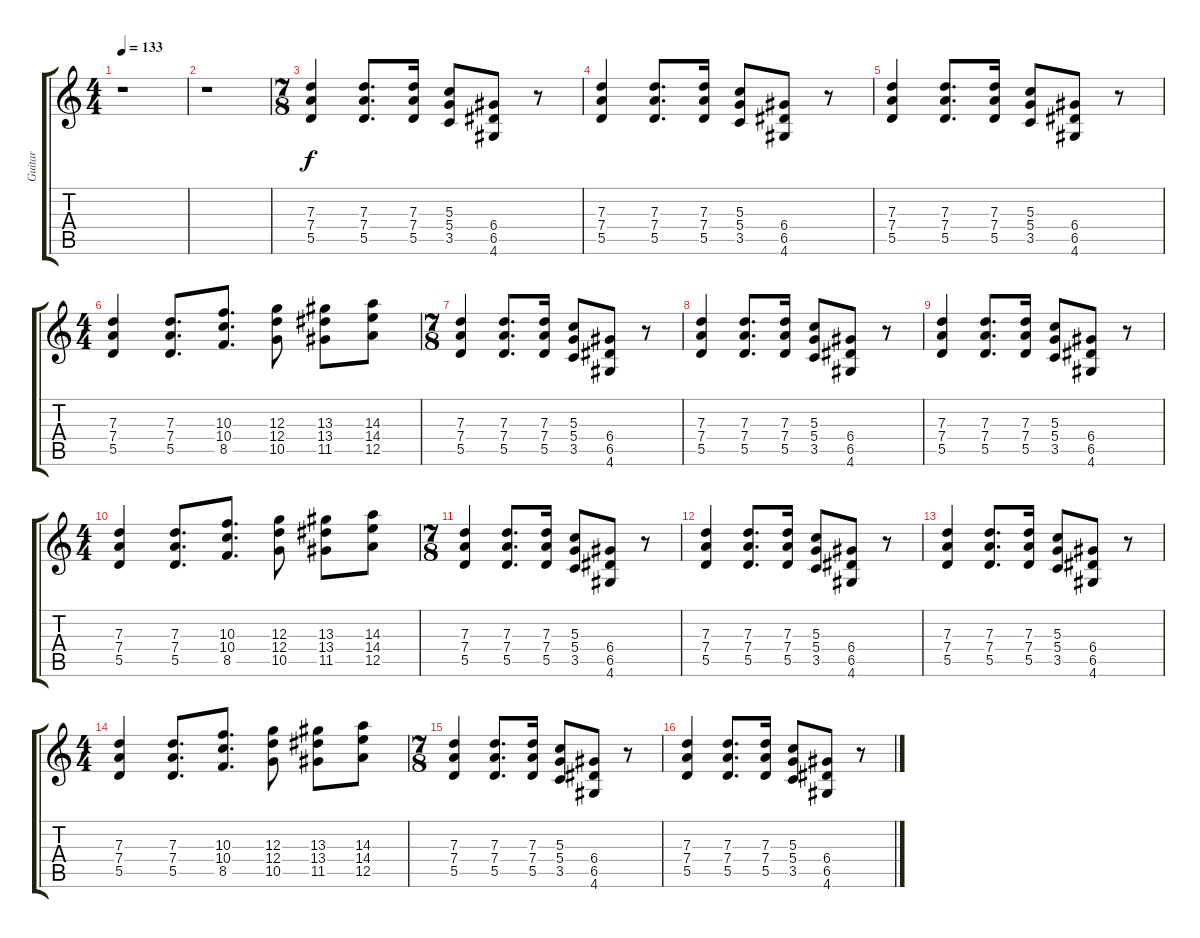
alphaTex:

\track ("Guitar" "Guitar") {instrument distortionguitar}
\staff {score tabs}
\tuning (E4 B3 G3 D3 A2 E2) {hide}
\ts (4 4)
\tempo 133
\clef g2
\ks c
r.1{dy f} |
r.1 |
\ts (7 8)
(7.3 7.4 5.5).4 (7.3 7.4 5.5).8{d} (7.3 7.4 5.5).16 (5.3 5.4 3.5).8 (6.4 6.5 4.6).8 r.8 |
(7.3 7.4 5.5).4 (7.3 7.4 5.5).8{d} (7.3 7.4 5.5).16 (5.3 5.4 3.5).8 (6.4 6.5 4.6).8 r.8 |
(7.3 7.4 5.5).4 (7.3 7.4 5.5).8{d} (7.3 7.4 5.5).16 (5.3 5.4 3.5).8 (6.4 6.5 4.6).8 r.8 |
\ts (4 4)
(7.3 7.4 5.5).4 (7.3 7.4 5.5).8{d} (10.3 10.4 8.5).8{d} (12.3 12.4 10.5).8 (13.3 13.4 11.5).8 (14.3 14.4 12.5).8 |
\ts (7 8)
(7.3 7.4 5.5).4 (7.3 7.4 5.5).8{d} (7.3 7.4 5.5).16 (5.3 5.4 3.5).8 (6.4 6.5 4.6).8 r.8 |
(7.3 7.4 5.5).4 (7.3 7.4 5.5).8{d} (7.3 7.4 5.5).16 (5.3 5.4 3.5).8 (6.4 6.5 4.6).8 r.8 |
(7.3 7.4 5.5).4 (7.3 7.4 5.5).8{d} (7.3 7.4 5.5).16 (5.3 5.4 3.5).8 (6.4 6.5 4.6).8 r.8 |
\ts (4 4)
(7.3 7.4 5.5).4 (7.3 7.4 5.5).8{d} (10.3 10.4 8.5).8{d} (12.3 12.4 10.5).8 (13.3 13.4 11.5).8 (14.3 14.4 12.5).8 |
\ts (7 8)
(7.3 7.4 5.5).4 (7.3 7.4 5.5).8{d} (7.3 7.4 5.5).16 (5.3 5.4 3.5).8 (6.4 6.5 4.6).8 r.8 |
(7.3 7.4 5.5).4 (7.3 7.4 5.5).8{d} (7.3 7.4 5.5).16 (5.3 5.4 3.5).8 (6.4 6.5 4.6).8 r.8 |
(7.3 7.4 5.5).4 (7.3 7.4 5.5).8{d} (7.3 7.4 5.5).16 (5.3 5.4 3.5).8 (6.4 6.5 4.6).8 r.8 |
\ts (4 4)
(7.3 7.4 5.5).4 (7.3 7.4 5.5).8{d} (10.3 10.4 8.5).8{d} (12.3 12.4 10.5).8 (13.3 13.4 11.5).8 (14.3 14.4 12.5).8 |
\ts (7 8)
(7.3 7.4 5.5).4 (7.3 7.4 5.5).8{d} (7.3 7.4 5.5).16 (5.3 5.4 3.5).8 (6.4 6.5 4.6).8 r.8 |
(7.3 7.4 5.5).4 (7.3 7.4 5.5).8{d} (7.3 7.4 5.5).16 (5.3 5.4 3.5).8 (6.4 6.5 4.6).8 r.8
